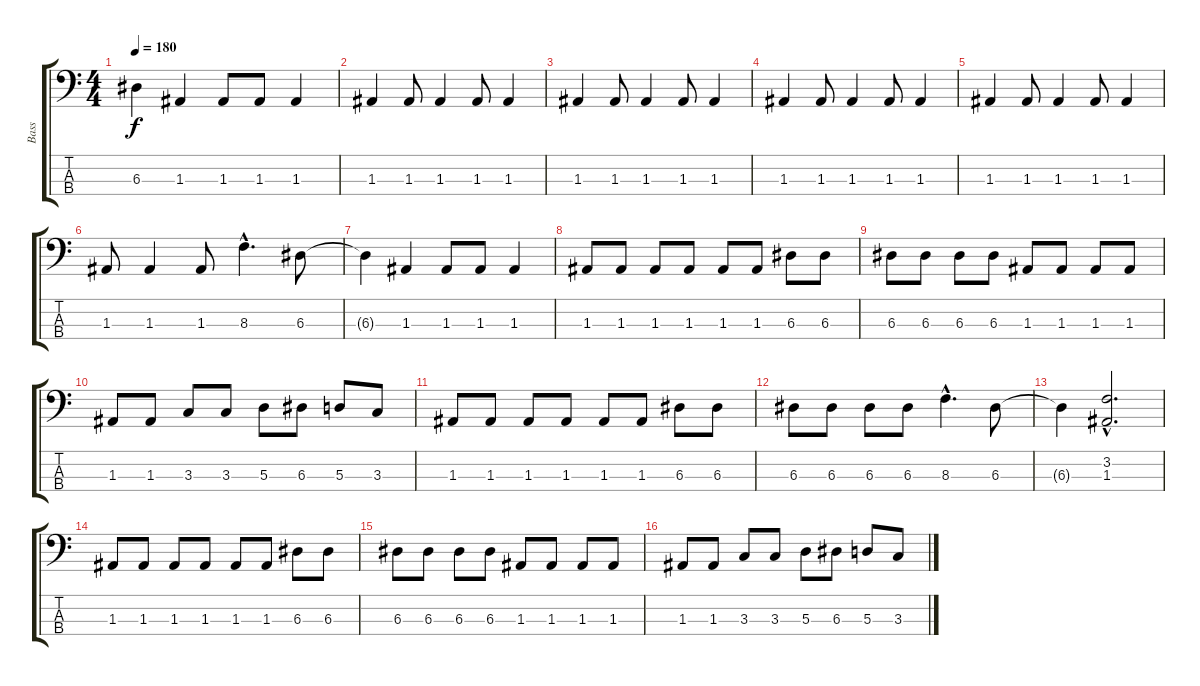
\track ("Bass" "Bass") {instrument electricbassfinger}
\staff {score tabs}
\tuning (G2 D2 A1 E1) {hide}
\ts (4 4)
\tempo 180
\clef f4
\ks c
6.3{t}.4{dy f} 1.3.4 1.3.8 1.3.8 1.3.4 |
1.3.4 1.3.8 1.3.4 1.3.8 1.3.4 |
1.3.4 1.3.8 1.3.4 1.3.8 1.3.4 |
1.3.4 1.3.8 1.3.4 1.3.8 1.3.4 |
1.3.4 1.3.8 1.3.4 1.3.8 1.3.4 |
1.3.8 1.3.4 1.3.8 8.3{hac}.4{d} 6.3.8 |
6.3{t}.4 1.3.4 1.3.8 1.3.8 1.3.4 |
1.3.8 1.3.8 1.3.8 1.3.8 1.3.8 1.3.8 6.3.8 6.3.8 |
6.3.8 6.3.8 6.3.8 6.3.8 1.3.8 1.3.8 1.3.8 1.3.8 |
1.3.8 1.3.8 3.3.8 3.3.8 5.3.8 6.3.8 5.3.8 3.3.8 |
1.3.8 1.3.8 1.3.8 1.3.8 1.3.8 1.3.8 6.3.8 6.3.8 |
6.3.8 6.3.8 6.3.8 6.3.8 8.3{hac}.4{d} 6.3.8 |
6.3{t}.4 (3.2{hac} 1.3{hac}).2{d} |
1.3.8 1.3.8 1.3.8 1.3.8 1.3.8 1.3.8 6.3.8 6.3.8 |
6.3.8 6.3.8 6.3.8 6.3.8 1.3.8 1.3.8 1.3.8 1.3.8 |
1.3.8 1.3.8 3.3.8 3.3.8 5.3.8 6.3.8 5.3.8 3.3.8
